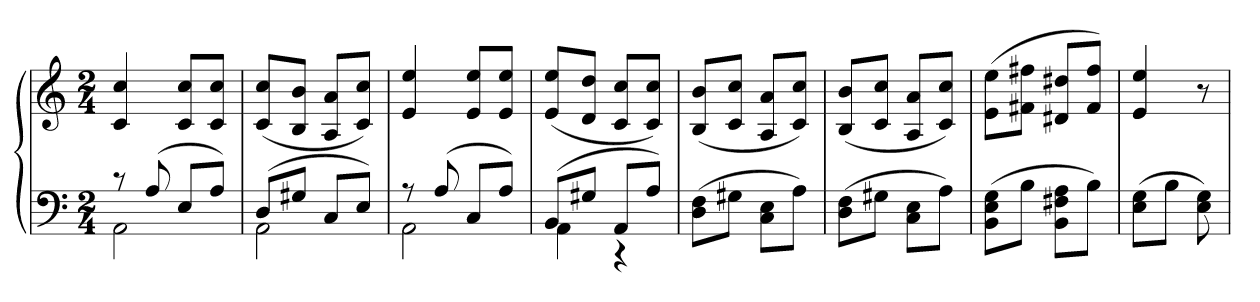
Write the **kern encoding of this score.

**kern	**kern
*part1	*part1
*staff2	*staff1
*clefF4	*clefG2
*k[]	*k[]
*a:	*a:
*M2/4	*M2/4
=	=
*^	*
8r	2AA	4c 4cc
(8A	.	.
8EL	.	8c 8ccL
8AJ)	.	8c 8ccJ
=	=	=
(8DL	2AA	(8c 8ccL
8G#XJ	.	8B 8bJ
8CL	.	8A 8aL
8EJ)	.	8c 8ccJ)
=	=	=
8r	2AA	4e 4ee
(8A	.	.
8CL	.	8e 8eeL
8AJ)	.	8e 8eeJ
=	=	=
(8BBL	4AA	(8e 8eeL
8G#XJ	.	8d 8ddJ
8AAL	4r	8c 8ccL
8AJ)	.	8c 8ccJ)
*v	*v	*
=	=
(8D 8FL	(8B 8bL
8G#XJ	8c 8ccJ
8C 8EL	8A 8aL
8AJ)	8c 8ccJ)
=	=
(8D 8FL	(8B 8bL
8G#XJ	8c 8ccJ
8C 8EL	8A 8aL
8AJ)	8c 8ccJ)
=	=
(8BB 8E 8GL	(8e 8eeL
8BJ	8f#X 8ff#XJ
8BB 8F#X 8AL	8d#X 8dd#XL
8BJ)	8f# 8ff#J)
=	=
(8E 8GL	4e 4ee
8BJ	.
8E 8G)	8r
=	=
*-	*-
